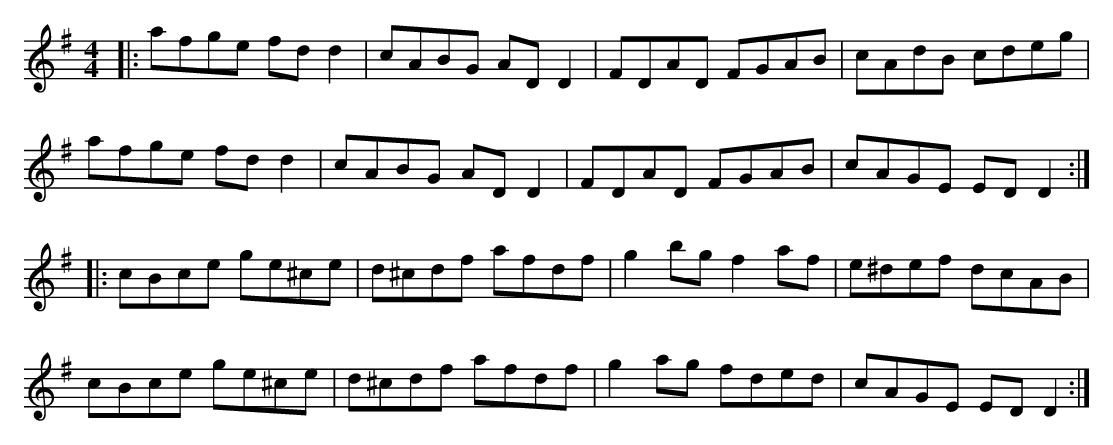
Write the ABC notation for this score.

X:1
M:4/4
K:Dmix
|:afge fd d2|cABG AD D2|FDAD FGAB|cAdB cdeg|
afge fd d2|cABG AD D2|FDAD FGAB|cAGE EDD2:|
|:cBce ge^ce|d^cdf afdf|g2bg f2af|e^def dcAB|
cBce ge^ce|d^cdf afdf|g2ag fded|cAGE EDD2:|
